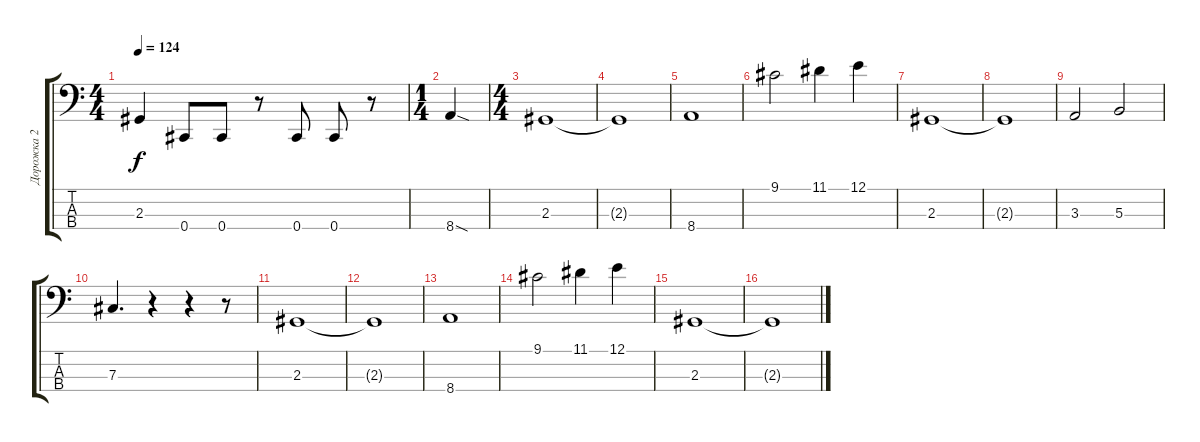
\track ("Дорожка 2" "Дорожка 2") {instrument electricbassfinger}
\staff {score tabs}
\tuning (E2 B1 Gb1 Db1) {hide}
\ts (4 4)
\tempo 124
\clef f4
\ks c
2.3{t}.4{dy f} 0.4.8 0.4.8 r.8 0.4.8 0.4.8 r.8 |
\ts (1 4)
8.4{sod}.4 |
\ts (4 4)
2.3.1 |
2.3{t}.1 |
8.4.1 |
9.1.2 11.1.4 12.1.4 |
2.3.1 |
2.3{t}.1 |
3.3.2 5.3.2 |
7.3.4{d} r.4 r.4 r.8 |
2.3.1 |
2.3{t}.1 |
8.4.1 |
9.1.2 11.1.4 12.1.4 |
2.3.1 |
2.3{t}.1
